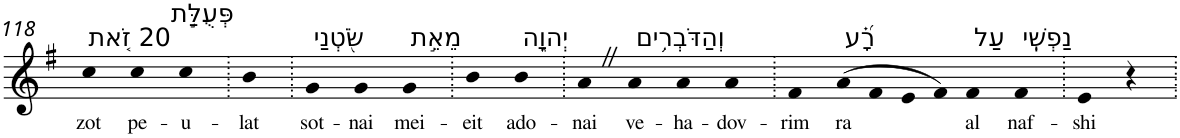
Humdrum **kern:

**kern	**text
*part1	*part1
*staff1	*staff1
*I"Piano	*
*I'Pno	*
!!LO:PB:g=z
*clefG2	*
*k[f#]	*
*G:	*
=118	=118
!LO:TX:a:t=20 זֹ֤את	!
!	!LO:LY:b
4cc	zot
!LO:TX:a:t=פְּעֻלַּ֣ת	!
!	!LO:LY:b
4cc	pe-
!	!LO:LY:b
4cc	-u-
=119.	=119.
!	!LO:LY:b
4b	-lat
=120.	=120.
!LO:TX:a:t=שֹׂ֭טְנַי	!
!	!LO:LY:b
4g	sot-
!	!LO:LY:b
4g	-nai
!LO:TX:a:t=מֵאֵ֣ת	!
!	!LO:LY:b
4g	mei-
=121.	=121.
!	!LO:LY:b
4b	-eit
!LO:TX:a:t=יְהוָ֑ה	!
!	!LO:LY:b
4b	ado-
=122.	=122.
!	!LO:LY:b
4aZ	-nai
!LO:TX:a:t=וְהַדֹּבְרִ֥ים	!
!	!LO:LY:b
4a	ve-
!	!LO:LY:b
4a	-ha-
!	!LO:LY:b
4a	-dov-
=123.	=123.
!	!LO:LY:b
4f#	-rim
!LO:TX:a:t=רָ֝֗ע	!
!	!LO:LY:b
(>8a	ra
8f#	.
8e	.
8f#)	.
!LO:TX:a:t=עַל	!
!	!LO:LY:b
4f#	al
!LO:TX:a:t=נַפְשִֽׁי	!
!	!LO:LY:b
4f#	naf-
=124.	=124.
!	!LO:LY:b
4e	-shi
4r	.
=.	=.
*-	*-
